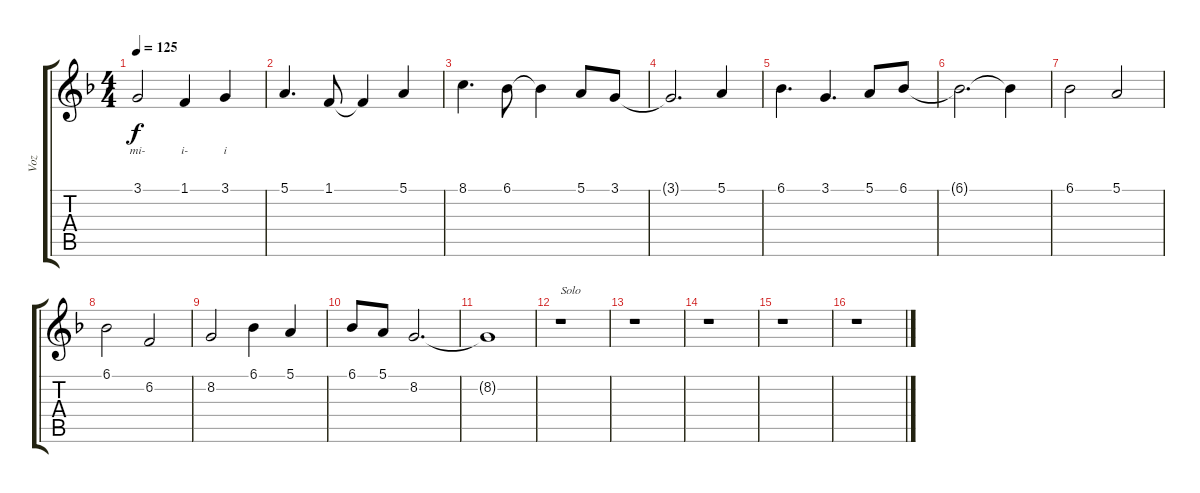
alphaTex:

\track ("Voz" "Voz") {instrument flute}
\staff {score tabs}
\tuning (E4 B3 G3 D3 A2 E2) {hide}
\ts (4 4)
\tempo 125
\clef g2
\ks f
3.1.2{lyrics (0 "mi-") lyrics (1 "") lyrics (2 "") lyrics (3 "") lyrics (4 "") dy f} 1.1.4{lyrics (0 "i-") lyrics (1 "") lyrics (2 "") lyrics (3 "") lyrics (4 "")} 3.1.4{lyrics (0 "i") lyrics (1 "") lyrics (2 "") lyrics (3 "") lyrics (4 "")} |
5.1.4{d lyrics (0 "") lyrics (1 "") lyrics (2 "") lyrics (3 "") lyrics (4 "")} 1.1.8 1.1{t}.4 5.1.4 |
8.1.4{d} 6.1.8 6.1{t}.4 5.1.8 3.1.8 |
3.1{t}.2{d} 5.1.4 |
6.1.4{d} 3.1.4{d} 5.1.8 6.1.8 |
6.1{t}.2{d} 6.1{t}.4 |
6.1.2 5.1.2 |
6.1.2 6.2.2 |
8.2.2 6.1.4 5.1.4 |
6.1.8 5.1.8 8.2.2{d} |
8.2{t}.1 |
r.1{txt "Solo"} |
r.1 |
r.1 |
r.1 |
r.1
